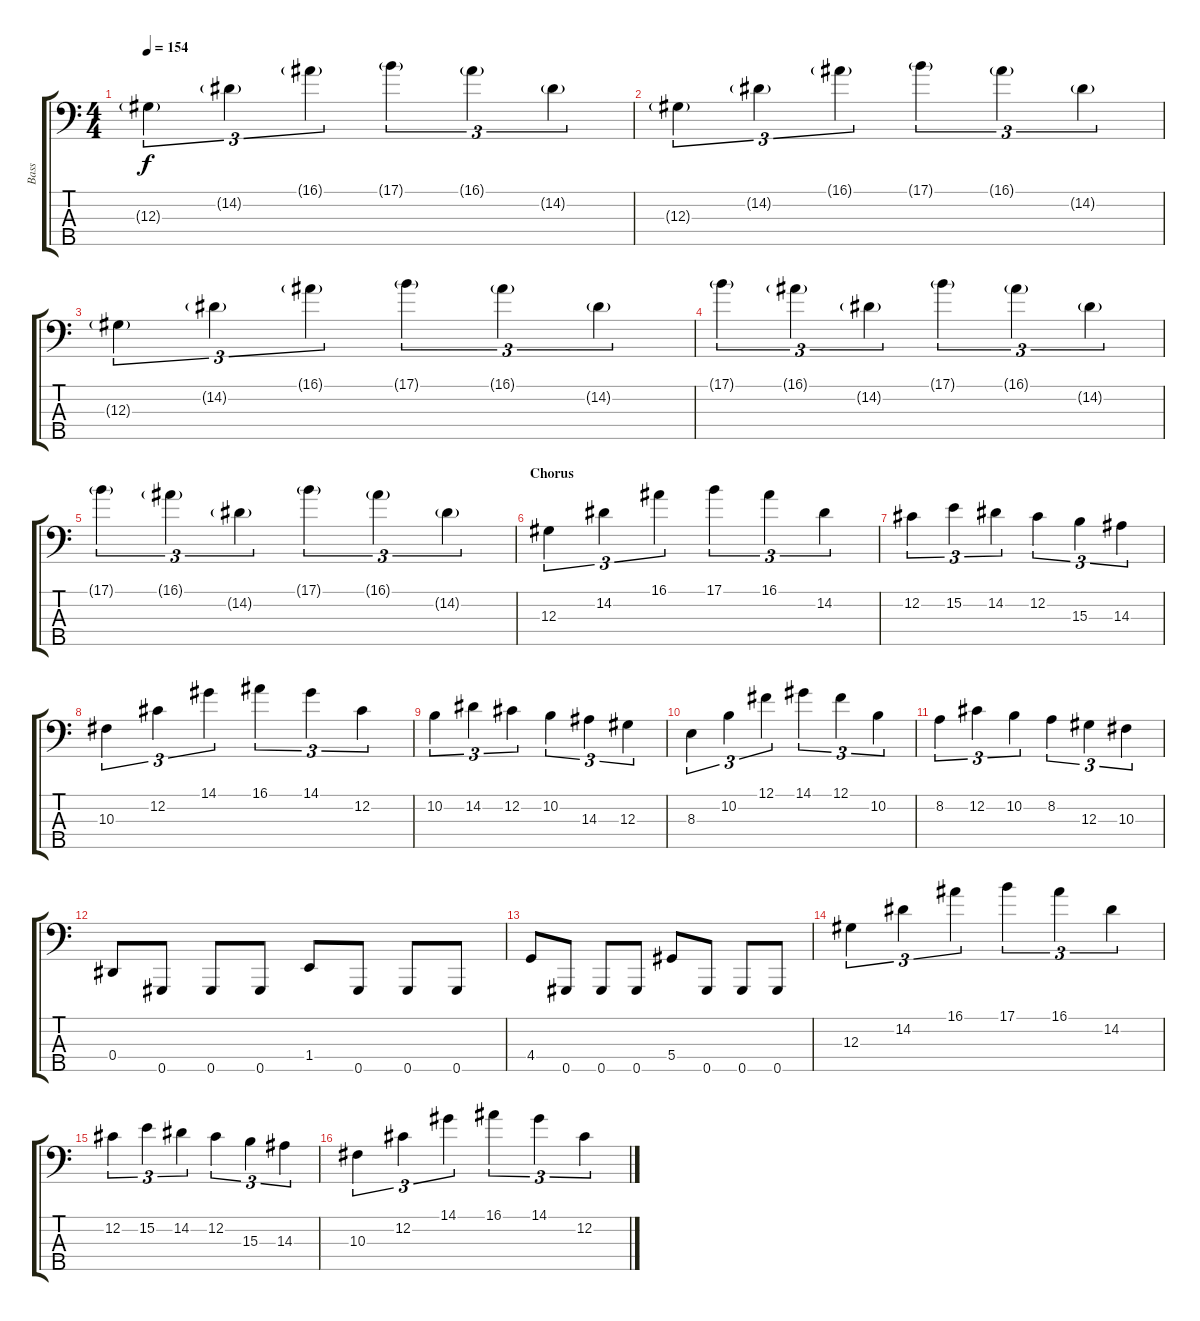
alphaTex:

\track ("Bass" "Bass") {instrument electricbasspick}
\staff {score tabs}
\tuning (Gb2 Db2 Ab1 Eb1 Ab0) {hide}
\ts (4 4)
\tempo 154
\clef f4
\ks c
12.3{g}.4{tu (3 2) dy f} 14.2{g}.4{tu (3 2)} 16.1{g}.4{tu (3 2)} 17.1{g}.4{tu (3 2)} 16.1{g}.4{tu (3 2)} 14.2{g}.4{tu (3 2)} |
12.3{g}.4{tu (3 2)} 14.2{g}.4{tu (3 2)} 16.1{g}.4{tu (3 2)} 17.1{g}.4{tu (3 2)} 16.1{g}.4{tu (3 2)} 14.2{g}.4{tu (3 2)} |
12.3{g}.4{tu (3 2)} 14.2{g}.4{tu (3 2)} 16.1{g}.4{tu (3 2)} 17.1{g}.4{tu (3 2)} 16.1{g}.4{tu (3 2)} 14.2{g}.4{tu (3 2)} |
17.1{g}.4{tu (3 2)} 16.1{g}.4{tu (3 2)} 14.2{g}.4{tu (3 2)} 17.1{g}.4{tu (3 2)} 16.1{g}.4{tu (3 2)} 14.2{g}.4{tu (3 2)} |
17.1{g}.4{tu (3 2)} 16.1{g}.4{tu (3 2)} 14.2{g}.4{tu (3 2)} 17.1{g}.4{tu (3 2)} 16.1{g}.4{tu (3 2)} 14.2{g}.4{tu (3 2)} |
\section ("" "Chorus")
12.3.4{tu (3 2)} 14.2.4{tu (3 2)} 16.1.4{tu (3 2)} 17.1.4{tu (3 2)} 16.1.4{tu (3 2)} 14.2.4{tu (3 2)} |
12.2.4{tu (3 2)} 15.2.4{tu (3 2)} 14.2.4{tu (3 2)} 12.2.4{tu (3 2)} 15.3.4{tu (3 2)} 14.3.4{tu (3 2)} |
10.3.4{tu (3 2)} 12.2.4{tu (3 2)} 14.1.4{tu (3 2)} 16.1.4{tu (3 2)} 14.1.4{tu (3 2)} 12.2.4{tu (3 2)} |
10.2.4{tu (3 2)} 14.2.4{tu (3 2)} 12.2.4{tu (3 2)} 10.2.4{tu (3 2)} 14.3.4{tu (3 2)} 12.3.4{tu (3 2)} |
8.3.4{tu (3 2)} 10.2.4{tu (3 2)} 12.1.4{tu (3 2)} 14.1.4{tu (3 2)} 12.1.4{tu (3 2)} 10.2.4{tu (3 2)} |
8.2.4{tu (3 2)} 12.2.4{tu (3 2)} 10.2.4{tu (3 2)} 8.2.4{tu (3 2)} 12.3.4{tu (3 2)} 10.3.4{tu (3 2)} |
0.4.8 0.5.8 0.5.8 0.5.8 1.4.8 0.5.8 0.5.8 0.5.8 |
4.4.8 0.5.8 0.5.8 0.5.8 5.4.8 0.5.8 0.5.8 0.5.8 |
12.3.4{tu (3 2)} 14.2.4{tu (3 2)} 16.1.4{tu (3 2)} 17.1.4{tu (3 2)} 16.1.4{tu (3 2)} 14.2.4{tu (3 2)} |
12.2.4{tu (3 2)} 15.2.4{tu (3 2)} 14.2.4{tu (3 2)} 12.2.4{tu (3 2)} 15.3.4{tu (3 2)} 14.3.4{tu (3 2)} |
10.3.4{tu (3 2)} 12.2.4{tu (3 2)} 14.1.4{tu (3 2)} 16.1.4{tu (3 2)} 14.1.4{tu (3 2)} 12.2.4{tu (3 2)}
